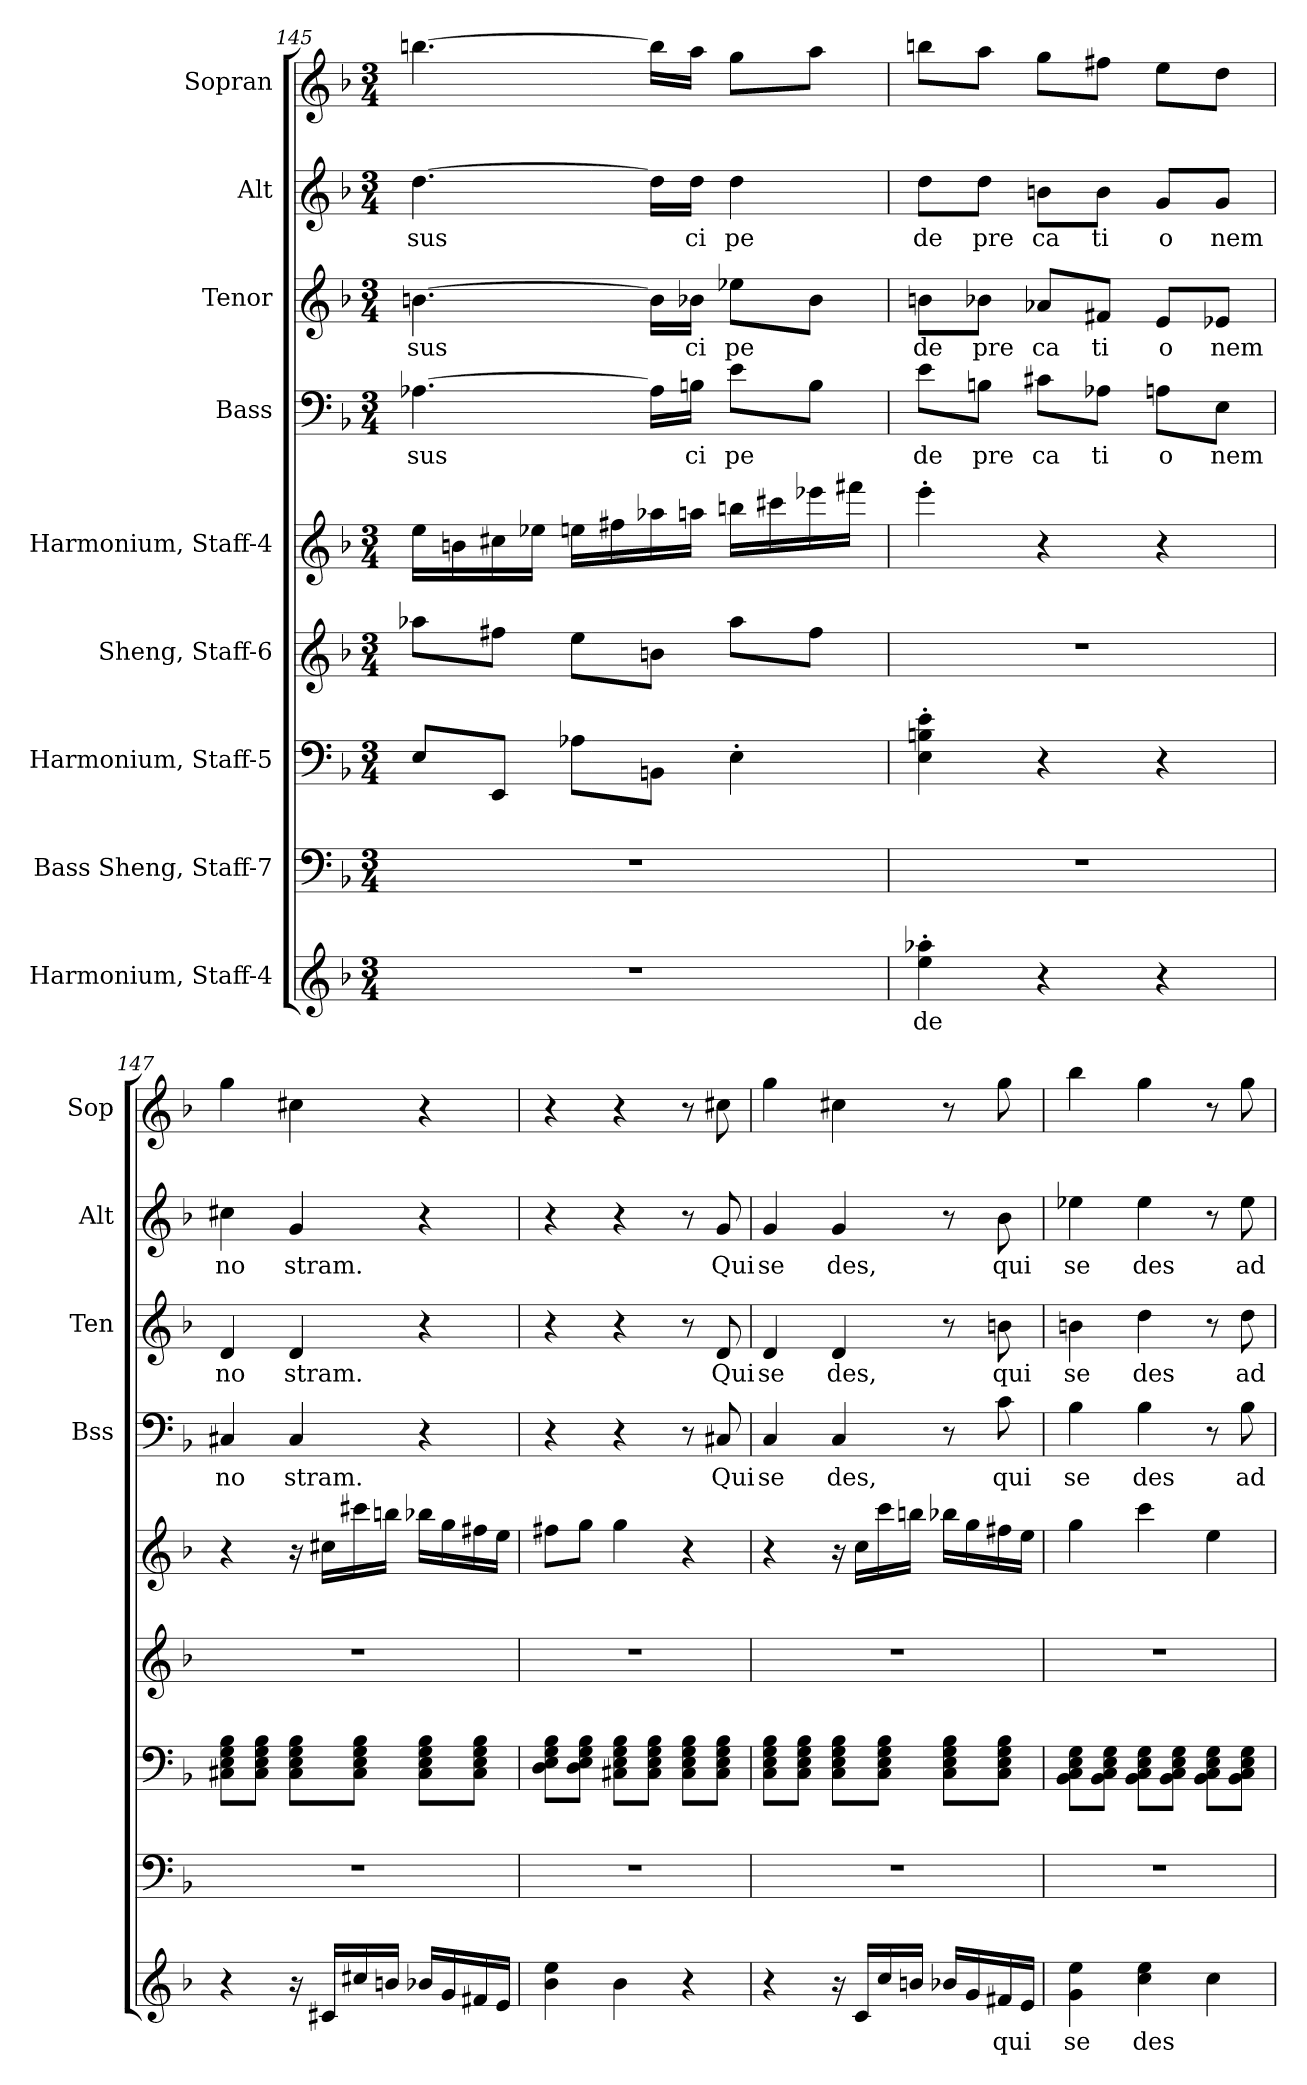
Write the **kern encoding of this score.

**kern	**text	**kern	**kern	**kern	**kern	**kern	**text	**kern	**text	**kern	**text	**kern
*part9	*part9	*part8	*part7	*part6	*part5	*part4	*part4	*part3	*part3	*part2	*part2	*part1
*staff9	*staff9	*staff8	*staff7	*staff6	*staff5	*staff4	*staff4	*staff3	*staff3	*staff2	*staff2	*staff1
*I"Harmonium, Staff-4	*	*I"Bass Sheng, Staff-7	*I"Harmonium, Staff-5	*I"Sheng, Staff-6	*I"Harmonium, Staff-4	*I"Bass	*	*I"Tenor	*	*I"Alt	*	*I"Sopran
*	*	*	*	*	*	*I'Bss	*	*I'Ten	*	*I'Alt	*	*I'Sop
!!LO:PB:g=z
*clefG2	*	*clefF4	*clefF4	*clefG2	*clefG2	*clefF4	*	*clefG2	*	*clefG2	*	*clefG2
*	*	*	*	*	*	*	*	*ITrd4c7	*	*ITrd2c3	*	*ITrd2c3
*k[b-]	*	*k[b-]	*k[b-]	*k[b-]	*k[b-]	*k[b-]	*	*k[b-e-]	*	*k[f#c#]	*	*k[f#c#]
*M3/4	*	*M3/4	*M3/4	*M3/4	*M3/4	*M3/4	*	*M3/4	*	*M3/4	*	*M3/4
=145	=145	=145	=145	=145	=145	=145	=145	=145	=145	=145	=145	=145
2.r	.	2.r	8E/L	8aa-X\L	16ee\LL	[4.A-X\	sus	[4.en\	sus	[4.b\	sus	[4.gg#X\
.	.	.	.	.	16bn\	.	.	.	.	.	.	.
.	.	.	8EE/J	8ff#X\J	16cc#X\	.	.	.	.	.	.	.
.	.	.	.	.	16ee-X\JJ	.	.	.	.	.	.	.
.	.	.	8A-X\L	8ee\L	16een\LL	.	.	.	.	.	.	.
.	.	.	.	.	16ff#X\	.	.	.	.	.	.	.
.	.	.	8BBn\J	8bn\J	16aa-X\	16A-\LL]	.	16e\LL]	.	16b\LL]	.	16gg#\LL]
.	.	.	.	.	16aan\JJ	16Bn\JJ	ci	16e-X\JJ	ci	16b\JJ	ci	16ff#\JJ
.	.	.	4E'\	8aa-\L	16bbn\LL	8e\L	pe	8a-X\L	pe	4b\	pe	8ee\L
.	.	.	.	.	16ccc#X\	.	.	.	.	.	.	.
.	.	.	.	8ff#\J	16eee-X\	8B\J	.	8e-\J	.	.	.	8ff#\J
.	.	.	.	.	16fff#X\JJ	.	.	.	.	.	.	.
=146	=146	=146	=146	=146	=146	=146	=146	=146	=146	=146	=146	=146
4ee\' 4aa-X\'	de	2.r	4E\' 4Bn\' 4e\'	2.r	4eee'\	8e\L	de	8en\L	de	8b\L	de	8gg#X\L
.	.	.	.	.	.	8Bn\J	pre	8e-X\J	pre	8b\J	pre	8ff#\J
4r	.	.	4r	.	4r	8c#X\L	ca	8d-X/L	ca	8g#X\L	ca	8ee\L
.	.	.	.	.	.	8A-X\J	ti	8Bn/J	ti	8g#\J	ti	8dd#X\J
4r	.	.	4r	.	4r	8An\L	o	8A/L	o	8e/L	o	8cc#\L
.	.	.	.	.	.	8E\J	nem	8A-X/J	nem	8e/J	nem	8b\J
!!LO:PB:g=z
=147	=147	=147	=147	=147	=147	=147	=147	=147	=147	=147	=147	=147
4r	.	2.r	8C#X\ 8E\ 8G\ 8B-\L	2.r	4r	4C#X/	no	4G/	no	4a#X\	no	4ee\
.	.	.	8C#\ 8E\ 8G\ 8B-\J	.	.	.	.	.	.	.	.	.
16r	.	.	8C#\ 8E\ 8G\ 8B-\L	.	16r	4C#/	stram.	4G/	stram.	4e/	stram.	4a#X\
16c#X/LL	.	.	.	.	16cc#X\LL	.	.	.	.	.	.	.
16cc#X/	.	.	8C#\ 8E\ 8G\ 8B-\J	.	16ccc#X\	.	.	.	.	.	.	.
16bn/JJ	.	.	.	.	16bbn\JJ	.	.	.	.	.	.	.
16b-X/LL	.	.	8C#\ 8E\ 8G\ 8B-\L	.	16bb-X\LL	4r	.	4r	.	4r	.	4r
16g/	.	.	.	.	16gg\	.	.	.	.	.	.	.
16f#X/	.	.	8C#\ 8E\ 8G\ 8B-\J	.	16ff#X\	.	.	.	.	.	.	.
16e/JJ	.	.	.	.	16ee\JJ	.	.	.	.	.	.	.
=148	=148	=148	=148	=148	=148	=148	=148	=148	=148	=148	=148	=148
4b-\ 4ee\	.	2.r	8D\ 8E\ 8G\ 8B-\L	2.r	8ff#X\L	4r	.	4r	.	4r	.	4r
.	.	.	8D\ 8E\ 8G\ 8B-\J	.	8gg\J	.	.	.	.	.	.	.
4b-\	.	.	8C#X\ 8E\ 8G\ 8B-\L	.	4gg\	4r	.	4r	.	4r	.	4r
.	.	.	8C#\ 8E\ 8G\ 8B-\J	.	.	.	.	.	.	.	.	.
4r	.	.	8C#\ 8E\ 8G\ 8B-\L	.	4r	8r	.	8r	.	8r	.	8r
.	.	.	8C#\ 8E\ 8G\ 8B-\J	.	.	8C#X/	Qui	8G/	Qui	8e/	Qui	8a#X\
=149	=149	=149	=149	=149	=149	=149	=149	=149	=149	=149	=149	=149
4r	.	2.r	8C\ 8E\ 8G\ 8B-\L	2.r	4r	4C/	se	4G/	se	4e/	se	4ee\
.	.	.	8C\ 8E\ 8G\ 8B-\J	.	.	.	.	.	.	.	.	.
16r	.	.	8C\ 8E\ 8G\ 8B-\L	.	16r	4C/	des,	4G/	des,	4e/	des,	4a#X\
16c/LL	.	.	.	.	16cc\LL	.	.	.	.	.	.	.
16cc/	.	.	8C\ 8E\ 8G\ 8B-\J	.	16ccc\	.	.	.	.	.	.	.
16bn/JJ	.	.	.	.	16bbn\JJ	.	.	.	.	.	.	.
16b-X/LL	.	.	8C\ 8E\ 8G\ 8B-\L	.	16bb-X\LL	8r	.	8r	.	8r	.	8r
16g/	.	.	.	.	16gg\	.	.	.	.	.	.	.
16f#X/	qui	.	8C\ 8E\ 8G\ 8B-\J	.	16ff#X\	8c\	qui	8en\	qui	8g\	qui	8ee\
16e/JJ	.	.	.	.	16ee\JJ	.	.	.	.	.	.	.
!!LO:PB:g=z
=150	=150	=150	=150	=150	=150	=150	=150	=150	=150	=150	=150	=150
4g\ 4ee\	se	2.r	8BB-\ 8C\ 8E\ 8G\L	2.r	4gg\	4B-\	se	4en\	se	4ccn\	se	4gg\
.	.	.	8BB-\ 8C\ 8E\ 8G\J	.	.	.	.	.	.	.	.	.
4cc\ 4ee\	des	.	8BB-\ 8C\ 8E\ 8G\L	.	4ccc\	4B-\	des	4g\	des	4cc\	des	4ee\
.	.	.	8BB-\ 8C\ 8E\ 8G\J	.	.	.	.	.	.	.	.	.
4cc\	.	.	8BB-\ 8C\ 8E\ 8G\L	.	4ee\	8r	.	8r	.	8r	.	8r
.	.	.	8BB-\ 8C\ 8E\ 8G\J	.	.	8B-\	ad	8g\	ad	8cc\	ad	8ee\
=	=	=	=	=	=	=	=	=	=	=	=	=
*-	*-	*-	*-	*-	*-	*-	*-	*-	*-	*-	*-	*-
